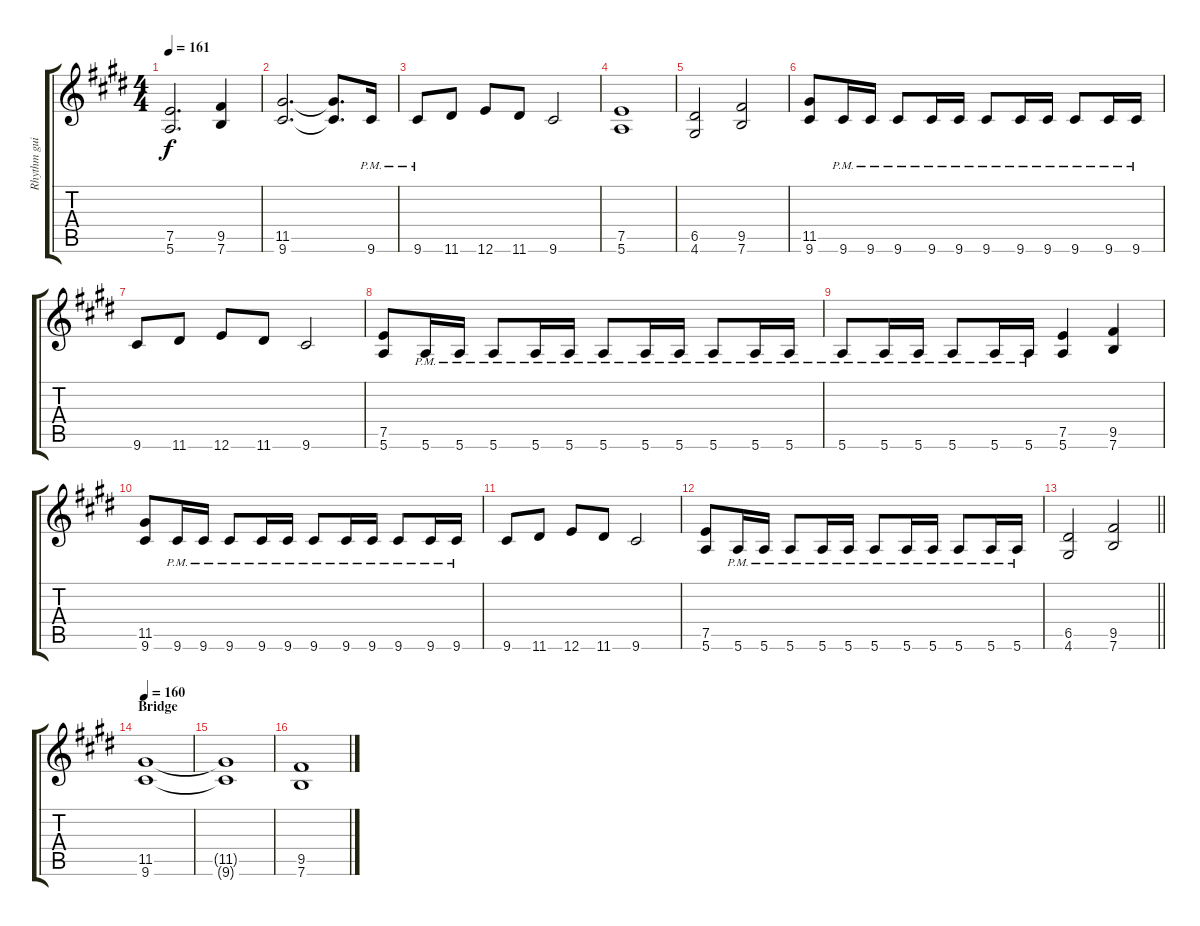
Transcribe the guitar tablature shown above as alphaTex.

\track ("Rhythm guitar I (Marcus Siepen)" "Rhythm gui") {instrument distortionguitar}
\staff {score tabs}
\tuning (E4 B3 G3 D3 A2 E2) {hide}
\ts (4 4)
\tempo 161
\clef g2
\ks c#minor
(7.5{t} 5.6{t}).2{d dy f} (9.5 7.6).4 |
(11.5 9.6).2{d} (11.5{t} 9.6{t}).8{d} 9.6{pm}.16 |
9.6{pm}.8 11.6.8 12.6.8 11.6.8 9.6.2 |
(7.5 5.6).1 |
(6.5 4.6).2 (9.5 7.6).2 |
(11.5 9.6).8 9.6{pm}.16 9.6{pm}.16 9.6{pm}.8 9.6{pm}.16 9.6{pm}.16 9.6{pm}.8 9.6{pm}.16 9.6{pm}.16 9.6{pm}.8 9.6{pm}.16 9.6{pm}.16 |
9.6.8 11.6.8 12.6.8 11.6.8 9.6.2 |
(7.5 5.6).8 5.6{pm}.16 5.6{pm}.16 5.6{pm}.8 5.6{pm}.16 5.6{pm}.16 5.6{pm}.8 5.6{pm}.16 5.6{pm}.16 5.6{pm}.8 5.6{pm}.16 5.6{pm}.16 |
5.6{pm}.8 5.6{pm}.16 5.6{pm}.16 5.6{pm}.8 5.6{pm}.16 5.6{pm}.16 (7.5 5.6).4 (9.5 7.6).4 |
(11.5 9.6).8 9.6{pm}.16 9.6{pm}.16 9.6{pm}.8 9.6{pm}.16 9.6{pm}.16 9.6{pm}.8 9.6{pm}.16 9.6{pm}.16 9.6{pm}.8 9.6{pm}.16 9.6{pm}.16 |
9.6.8 11.6.8 12.6.8 11.6.8 9.6.2 |
(7.5 5.6).8 5.6{pm}.16 5.6{pm}.16 5.6{pm}.8 5.6{pm}.16 5.6{pm}.16 5.6{pm}.8 5.6{pm}.16 5.6{pm}.16 5.6{pm}.8 5.6{pm}.16 5.6{pm}.16 |
\barLineRight lightlight
(6.5 4.6).2 (9.5 7.6).2 |
\section ("" "Bridge")
\tempo 160
(11.5 9.6).1 |
(11.5{t} 9.6{t}).1 |
(9.5 7.6).1
